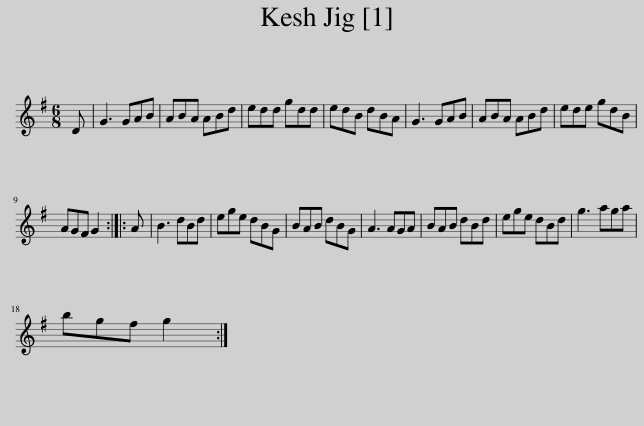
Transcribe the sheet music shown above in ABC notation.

X:1
L:1/8
M:6/8
I:linebreak $
K:G
V:1 treble
V:1
 D | G3 GAB | ABA ABd | edd gdd | edB dBA | %5
 G3 GAB | ABA ABd | ede gdB |$ AGF G2 :: A | %10
 B3 dBd | ege dBG | BAB dBG | A3 AGA | BAB dBd | %15
 ege dBd | g3 aga |$ bgf g2 :| %18
